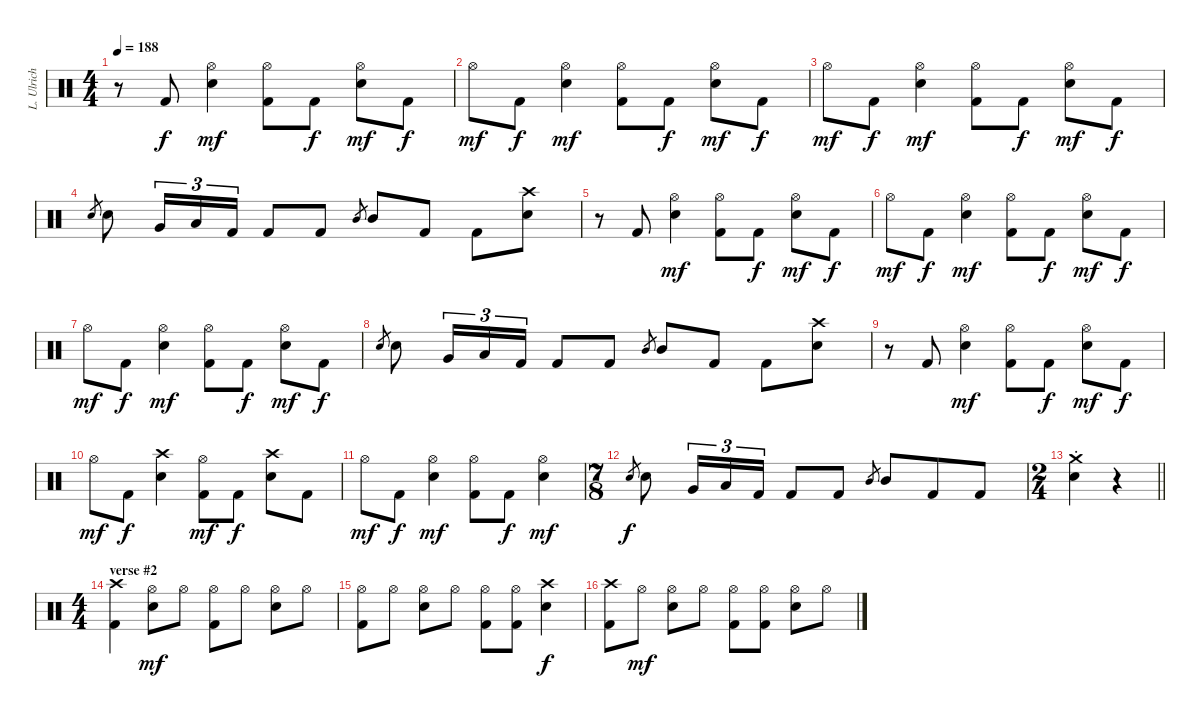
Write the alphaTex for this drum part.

\track ("L. Ulrich - Drums" "L. Ulrich ") {instrument percussion}
\staff {score}
\articulation defaults
\ts (4 4)
\tempo 188
\clef neutral
\ks c
r.8{dy f} "Kick (hit) 2".8 ("Hi-Hat (open)" "Snare (hit) 2").4{dy mf} ("Hi-Hat (open)" "Kick (hit) 2").8 "Kick (hit) 2".8{dy f} ("Hi-Hat (open)" "Snare (hit) 2").8{dy mf} "Kick (hit) 2".8{dy f} |
"Hi-Hat (open)".8{dy mf} "Kick (hit) 2".8{dy f} ("Hi-Hat (open)" "Snare (hit) 2").4{dy mf} ("Hi-Hat (open)" "Kick (hit) 2").8 "Kick (hit) 2".8{dy f} ("Hi-Hat (open)" "Snare (hit) 2").8{dy mf} "Kick (hit) 2".8{dy f} |
"Hi-Hat (open)".8{dy mf} "Kick (hit) 2".8{dy f} ("Hi-Hat (open)" "Snare (hit) 2").4{dy mf} ("Hi-Hat (open)" "Kick (hit) 2").8 "Kick (hit) 2".8{dy f} ("Hi-Hat (open)" "Snare (hit) 2").8{dy mf} "Kick (hit) 2".8{dy f} |
"Snare (hit) 2".8{gr} "Snare (hit) 2".8 "Very Low Tom (hit)".16{tu (3 2)} "Low Tom (hit)".16{tu (3 2)} "Kick (hit) 2".16{tu (3 2)} "Kick (hit) 2".8 "Kick (hit) 2".8 "Mid Tom (hit)".8{gr} "Mid Tom (hit)".8 "Kick (hit) 2".8 "Kick (hit) 2".8 ("Crash high (hit)" "Snare (hit) 2").8 |
r.8 "Kick (hit) 2".8 ("Hi-Hat (open)" "Snare (hit) 2").4{dy mf} ("Hi-Hat (open)" "Kick (hit) 2").8 "Kick (hit) 2".8{dy f} ("Hi-Hat (open)" "Snare (hit) 2").8{dy mf} "Kick (hit) 2".8{dy f} |
"Hi-Hat (open)".8{dy mf} "Kick (hit) 2".8{dy f} ("Hi-Hat (open)" "Snare (hit) 2").4{dy mf} ("Hi-Hat (open)" "Kick (hit) 2").8 "Kick (hit) 2".8{dy f} ("Hi-Hat (open)" "Snare (hit) 2").8{dy mf} "Kick (hit) 2".8{dy f} |
"Hi-Hat (open)".8{dy mf} "Kick (hit) 2".8{dy f} ("Hi-Hat (open)" "Snare (hit) 2").4{dy mf} ("Hi-Hat (open)" "Kick (hit) 2").8 "Kick (hit) 2".8{dy f} ("Hi-Hat (open)" "Snare (hit) 2").8{dy mf} "Kick (hit) 2".8{dy f} |
"Snare (hit) 2".8{gr} "Snare (hit) 2".8 "Very Low Tom (hit)".16{tu (3 2)} "Low Tom (hit)".16{tu (3 2)} "Kick (hit) 2".16{tu (3 2)} "Kick (hit) 2".8 "Kick (hit) 2".8 "Mid Tom (hit)".8{gr} "Mid Tom (hit)".8 "Kick (hit) 2".8 "Kick (hit) 2".8 ("Crash high (hit)" "Snare (hit) 2").8 |
r.8 "Kick (hit) 2".8 ("Hi-Hat (open)" "Snare (hit) 2").4{dy mf} ("Hi-Hat (open)" "Kick (hit) 2").8 "Kick (hit) 2".8{dy f} ("Hi-Hat (open)" "Snare (hit) 2").8{dy mf} "Kick (hit) 2".8{dy f} |
"Hi-Hat (open)".8{dy mf} "Kick (hit) 2".8{dy f} ("Crash high (hit)" "Snare (hit) 2").4 ("Hi-Hat (open)" "Kick (hit) 2").8{dy mf} "Kick (hit) 2".8{dy f} ("Crash high (hit)" "Snare (hit) 2").8 "Kick (hit) 2".8 |
"Hi-Hat (open)".8{dy mf} "Kick (hit) 2".8{dy f} ("Hi-Hat (open)" "Snare (hit) 2").4{dy mf} ("Hi-Hat (open)" "Kick (hit) 2").8 "Kick (hit) 2".8{dy f} ("Hi-Hat (open)" "Snare (hit) 2").4{dy mf} |
\ts (7 8)
"Snare (hit) 2".8{gr dy f} "Snare (hit) 2".8 "Very Low Tom (hit)".16{tu (3 2)} "Low Tom (hit)".16{tu (3 2)} "Kick (hit) 2".16{tu (3 2)} "Kick (hit) 2".8 "Kick (hit) 2".8 "Mid Tom (hit)".8{gr} "Mid Tom (hit)".8 "Kick (hit) 2".8 "Kick (hit) 2".8 |
\ts (2 4)
\barLineRight lightlight
("Crash medium (hit)"{st} "Snare (hit) 2"{st}).4 r.4 |
\ts (4 4)
\section ("" "verse #2")
("Crash high (hit)" "Kick (hit) 2").4 ("Hi-Hat (open)" "Snare (hit) 2").8{dy mf} "Hi-Hat (open)".8 ("Hi-Hat (open)" "Kick (hit) 2").8 "Hi-Hat (open)".8 ("Hi-Hat (open)" "Snare (hit) 2").8 "Hi-Hat (open)".8 |
("Hi-Hat (open)" "Kick (hit) 2").8 "Hi-Hat (open)".8 ("Hi-Hat (open)" "Snare (hit) 2").8 "Hi-Hat (open)".8 ("Hi-Hat (open)" "Kick (hit) 2").8 ("Hi-Hat (open)" "Kick (hit) 2").8 ("Crash high (hit)" "Snare (hit) 2").4{dy f} |
("Crash high (hit)" "Kick (hit) 2").8 "Hi-Hat (open)".8{dy mf} ("Hi-Hat (open)" "Snare (hit) 2").8 "Hi-Hat (open)".8 ("Hi-Hat (open)" "Kick (hit) 2").8 ("Hi-Hat (open)" "Kick (hit) 2").8 ("Hi-Hat (open)" "Snare (hit) 2").8 "Hi-Hat (open)".8
